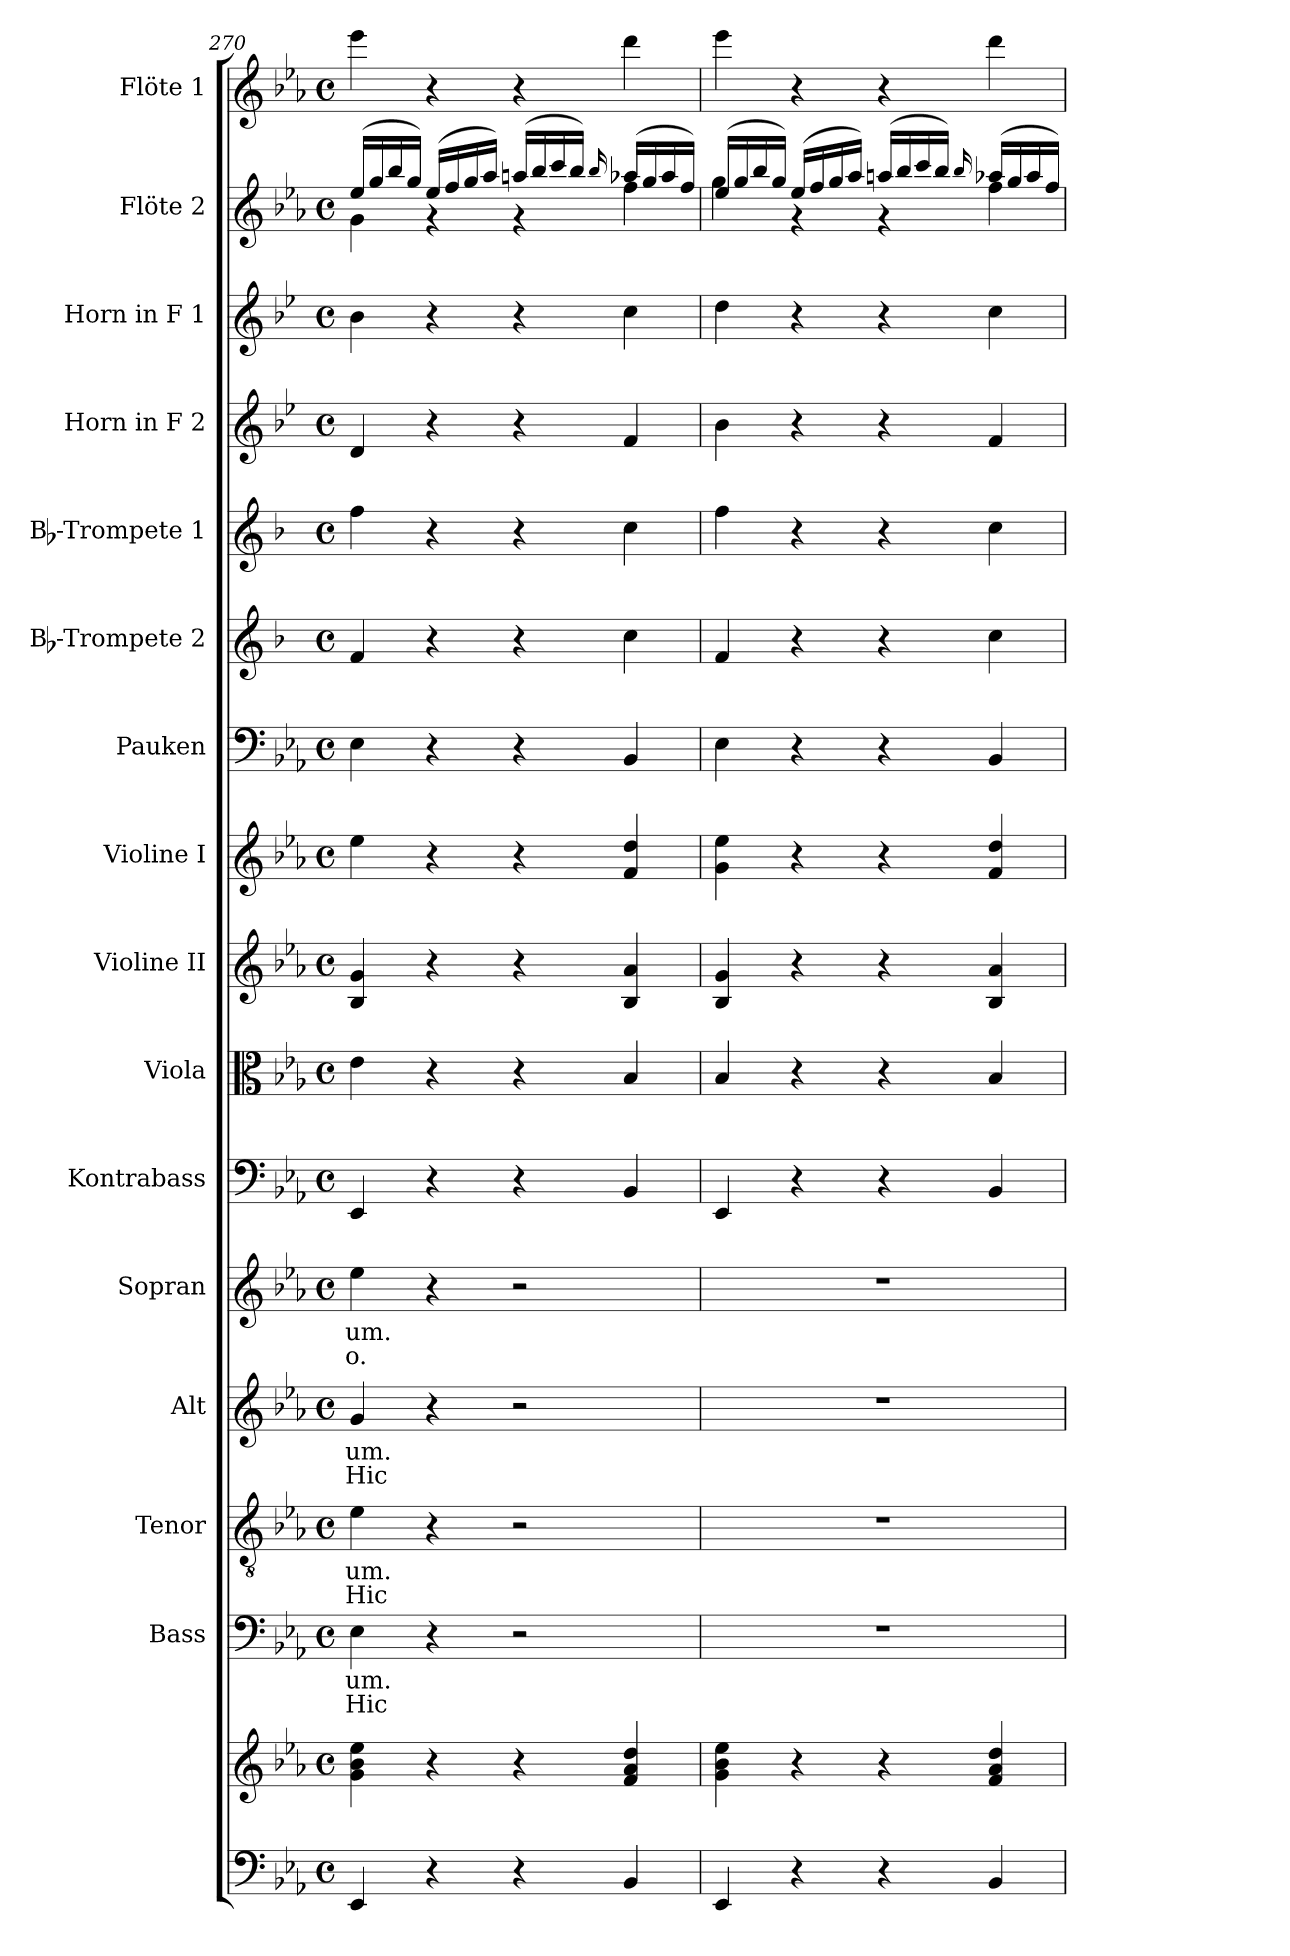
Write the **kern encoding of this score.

**kern	**kern	**kern	**text	**text	**kern	**text	**text	**kern	**text	**text	**kern	**text	**text	**kern	**kern	**kern	**kern	**kern	**kern	**kern	**kern	**kern	**kern	**kern
*part16	*part16	*part15	*part15	*part15	*part14	*part14	*part14	*part13	*part13	*part13	*part12	*part12	*part12	*part11	*part10	*part9	*part8	*part7	*part6	*part5	*part4	*part3	*part2	*part1
*staff17	*staff16	*staff15	*staff15	*staff15	*staff14	*staff14	*staff14	*staff13	*staff13	*staff13	*staff12	*staff12	*staff12	*staff11	*staff10	*staff9	*staff8	*staff7	*staff6	*staff5	*staff4	*staff3	*staff2	*staff1
*	*	*I"Bass	*	*	*I"Tenor	*	*	*I"Alt	*	*	*I"Sopran	*	*	*I"Kontrabass	*I"Viola	*I"Violine II	*I"Violine I	*I"Pauken	*I"Bb-Trompete 2	*I"Bb-Trompete 1	*I"Horn in F 2	*I"Horn in F 1	*I"Flöte 2	*I"Flöte 1
*	*	*I'B.	*	*	*I'T.	*	*	*I'A.	*	*	*I'S.	*	*	*I'Kb.	*I'Vla.	*I'Vl. II	*I'Vl. I	*I'Pk.	*I'Bb Trp. 2	*I'Bb Trp. 1	*	*	*I'Fl. 2	*I'Fl. 1
*clefF4	*clefG2	*clefF4	*	*	*clefGv2	*	*	*clefG2	*	*	*clefG2	*	*	*clefF4	*clefC3	*clefG2	*clefG2	*clefF4	*clefG2	*clefG2	*clefG2	*clefG2	*clefG2	*clefG2
*	*	*	*	*	*	*	*	*	*	*	*	*	*	*ITrd7c12	*	*	*	*	*ITrd1c2	*ITrd1c2	*ITrd4c7	*ITrd4c7	*	*
*k[b-e-a-]	*k[b-e-a-]	*k[b-e-a-]	*	*	*k[b-e-a-]	*	*	*k[b-e-a-]	*	*	*k[b-e-a-]	*	*	*k[b-e-a-]	*k[b-e-a-]	*k[b-e-a-]	*k[b-e-a-]	*k[b-e-a-]	*k[b-e-a-]	*k[b-e-a-]	*k[b-e-a-]	*k[b-e-a-]	*k[b-e-a-]	*k[b-e-a-]
*E-:	*E-:	*E-:	*	*	*E-:	*	*	*E-:	*	*	*E-:	*	*	*E-:	*E-:	*E-:	*E-:	*E-:	*E-:	*E-:	*E-:	*E-:	*E-:	*E-:
*M4/4	*M4/4	*M4/4	*	*	*M4/4	*	*	*M4/4	*	*	*M4/4	*	*	*M4/4	*M4/4	*M4/4	*M4/4	*M4/4	*M4/4	*M4/4	*M4/4	*M4/4	*M4/4	*M4/4
*met(c)	*met(c)	*met(c)	*	*	*met(c)	*	*	*met(c)	*	*	*met(c)	*	*	*met(c)	*met(c)	*met(c)	*met(c)	*met(c)	*met(c)	*met(c)	*met(c)	*met(c)	*met(c)	*met(c)
=270	=270	=270	=270	=270	=270	=270	=270	=270	=270	=270	=270	=270	=270	=270	=270	=270	=270	=270	=270	=270	=270	=270	=270	=270
!	!	!	!LO:LY:b	!LO:LY:b	!	!LO:LY:b	!LO:LY:b	!	!LO:LY:b	!LO:LY:b	!	!LO:LY:b	!LO:LY:b	!	!	!	!	!	!	!	!	!	!	!
*	*	*	*	*	*	*	*	*	*	*	*	*	*	*	*	*	*	*	*	*	*	*	*^	*
4EE-/	4g\ 4b-\ 4ee-\	4E-\	-um.	Hic	4e-\	-um.	Hic	4g/	-um.	Hic	4ee-\	-um.	-o.	4EEE-/	4e-\	4B-/ 4g/	4ee-\	4E-\	4e-/	4ee-\	4G/	4e-\	(>16ee-/LL	4g\	4eee-\
.	.	.	.	.	.	.	.	.	.	.	.	.	.	.	.	.	.	.	.	.	.	.	16gg/	.	.
.	.	.	.	.	.	.	.	.	.	.	.	.	.	.	.	.	.	.	.	.	.	.	16bb-/	.	.
.	.	.	.	.	.	.	.	.	.	.	.	.	.	.	.	.	.	.	.	.	.	.	16gg/JJ)	.	.
4r	4r	4r	.	.	4r	.	.	4r	.	.	4r	.	.	4r	4r	4r	4r	4r	4r	4r	4r	4r	(>16ee-/LL	4rf	4r
.	.	.	.	.	.	.	.	.	.	.	.	.	.	.	.	.	.	.	.	.	.	.	16ff/	.	.
.	.	.	.	.	.	.	.	.	.	.	.	.	.	.	.	.	.	.	.	.	.	.	16gg/	.	.
.	.	.	.	.	.	.	.	.	.	.	.	.	.	.	.	.	.	.	.	.	.	.	16aa-/JJ)	.	.
4r	4r	2r	.	.	2r	.	.	2r	.	.	2r	.	.	4r	4r	4r	4r	4r	4r	4r	4r	4r	(>16aan/LL	4rf	4r
.	.	.	.	.	.	.	.	.	.	.	.	.	.	.	.	.	.	.	.	.	.	.	16bb-/	.	.
.	.	.	.	.	.	.	.	.	.	.	.	.	.	.	.	.	.	.	.	.	.	.	16ccc/	.	.
.	.	.	.	.	.	.	.	.	.	.	.	.	.	.	.	.	.	.	.	.	.	.	16bb-/JJ)	.	.
.	.	.	.	.	.	.	.	.	.	.	.	.	.	.	.	.	.	.	.	.	.	.	16qqbb-/	.	.
4BB-/	4f/ 4a-/ 4dd/	.	.	.	.	.	.	.	.	.	.	.	.	4BBB-/	4B-/	4B-/ 4a-/	4f/ 4dd/	4BB-/	4b-\	4b-\	4B-/	4f\	(>16aa-X/LL	4ff\	4ddd\
.	.	.	.	.	.	.	.	.	.	.	.	.	.	.	.	.	.	.	.	.	.	.	16gg/	.	.
.	.	.	.	.	.	.	.	.	.	.	.	.	.	.	.	.	.	.	.	.	.	.	16aa-/	.	.
.	.	.	.	.	.	.	.	.	.	.	.	.	.	.	.	.	.	.	.	.	.	.	16ff/JJ)	.	.
=271	=271	=271	=271	=271	=271	=271	=271	=271	=271	=271	=271	=271	=271	=271	=271	=271	=271	=271	=271	=271	=271	=271	=271	=271	=271
4EE-/	4g\ 4b-\ 4ee-\	1r	.	.	1r	.	.	1r	.	.	1r	.	.	4EEE-/	4B-/	4B-/ 4g/	4g\ 4ee-\	4E-\	4e-/	4ee-\	4e-\	4g\	(>16ee-/LL	4gg\	4eee-\
.	.	.	.	.	.	.	.	.	.	.	.	.	.	.	.	.	.	.	.	.	.	.	16gg/	.	.
.	.	.	.	.	.	.	.	.	.	.	.	.	.	.	.	.	.	.	.	.	.	.	16bb-/	.	.
.	.	.	.	.	.	.	.	.	.	.	.	.	.	.	.	.	.	.	.	.	.	.	16gg/JJ)	.	.
4r	4r	.	.	.	.	.	.	.	.	.	.	.	.	4r	4r	4r	4r	4r	4r	4r	4r	4r	(>16ee-/LL	4rg	4r
.	.	.	.	.	.	.	.	.	.	.	.	.	.	.	.	.	.	.	.	.	.	.	16ff/	.	.
.	.	.	.	.	.	.	.	.	.	.	.	.	.	.	.	.	.	.	.	.	.	.	16gg/	.	.
.	.	.	.	.	.	.	.	.	.	.	.	.	.	.	.	.	.	.	.	.	.	.	16aa-/JJ)	.	.
4r	4r	.	.	.	.	.	.	.	.	.	.	.	.	4r	4r	4r	4r	4r	4r	4r	4r	4r	(>16aan/LL	4rg	4r
.	.	.	.	.	.	.	.	.	.	.	.	.	.	.	.	.	.	.	.	.	.	.	16bb-/	.	.
.	.	.	.	.	.	.	.	.	.	.	.	.	.	.	.	.	.	.	.	.	.	.	16ccc/	.	.
.	.	.	.	.	.	.	.	.	.	.	.	.	.	.	.	.	.	.	.	.	.	.	16bb-/JJ)	.	.
.	.	.	.	.	.	.	.	.	.	.	.	.	.	.	.	.	.	.	.	.	.	.	16qqbb-/	.	.
4BB-/	4f/ 4a-/ 4dd/	.	.	.	.	.	.	.	.	.	.	.	.	4BBB-/	4B-/	4B-/ 4a-/	4f/ 4dd/	4BB-/	4b-\	4b-\	4B-/	4f\	(>16aa-X/LL	4ff\	4ddd\
.	.	.	.	.	.	.	.	.	.	.	.	.	.	.	.	.	.	.	.	.	.	.	16gg/	.	.
.	.	.	.	.	.	.	.	.	.	.	.	.	.	.	.	.	.	.	.	.	.	.	16aa-/	.	.
.	.	.	.	.	.	.	.	.	.	.	.	.	.	.	.	.	.	.	.	.	.	.	16ff/JJ)	.	.
*	*	*	*	*	*	*	*	*	*	*	*	*	*	*	*	*	*	*	*	*	*	*	*v	*v	*
=	=	=	=	=	=	=	=	=	=	=	=	=	=	=	=	=	=	=	=	=	=	=	=	=
*-	*-	*-	*-	*-	*-	*-	*-	*-	*-	*-	*-	*-	*-	*-	*-	*-	*-	*-	*-	*-	*-	*-	*-	*-
